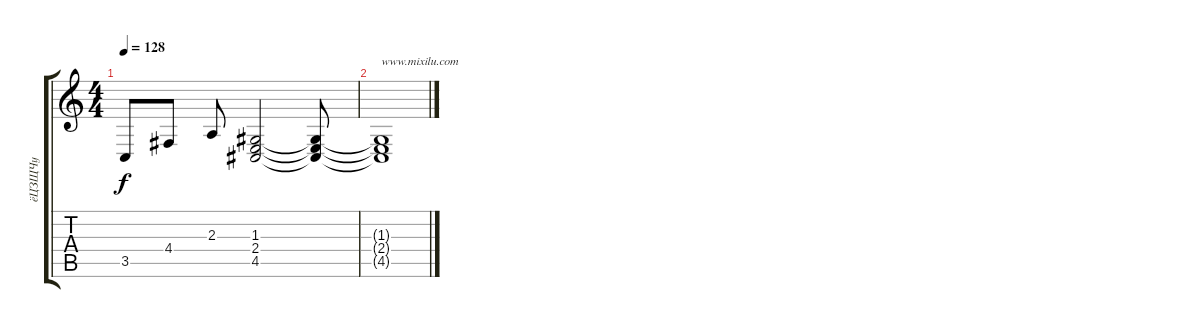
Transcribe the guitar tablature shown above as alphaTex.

\track ("ёЦЗЩЧу" "ёЦЗЩЧу") {instrument acousticgrandpiano}
\staff {score tabs}
\tuning (E4 B3 G3 D3 A2 E2) {hide}
\ts (4 4)
\tempo 128
\clef g2
\ks c
3.5.8{dy f} 4.4.8 2.3.8 (1.3 2.4 4.5).2 (1.3{t} 2.4{t} 4.5{t}).8 |
(1.3{t} 2.4{t} 4.5{t}).1{txt "www.mixilu.com"}
